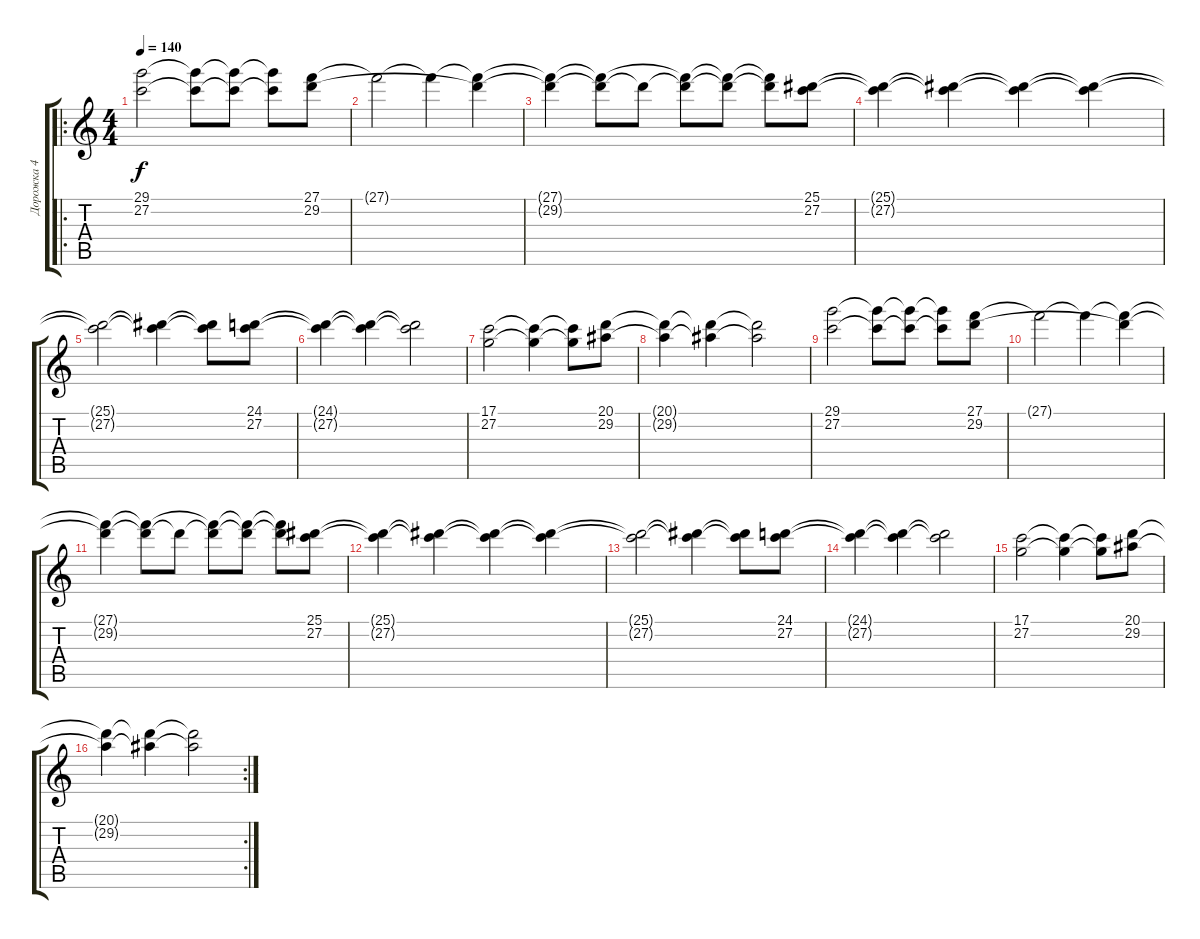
\track ("Дорожка 4" "Дорожка 4") {instrument rockorgan}
\staff {score tabs}
\tuning (D4 A3 F3 C3 G2 D2) {hide}
\ro
\ts (4 4)
\tempo 140
\clef g2
\ks c
(29.1 27.2).2{dy f volume 12 instrument rockorgan} (29.1{t} 27.2{t}).8 (29.1{t} 27.2{t}).8 (29.1{t} 27.2{t}).8 (27.1 29.2).8 |
27.1{t}.2 27.1{t}.4 (27.1{t} 29.2{t}).4 |
(27.1{t} 29.2{t}).4 (27.1{t} 29.2{t}).8 29.2{t}.8 (27.1{t} 29.2{t}).8 (27.1{t} 29.2{t}).8 (27.1{t} 29.2{t}).8 (25.1 27.2).8 |
(25.1{t} 27.2{t}).4 (25.1{t} 27.2{t}).4 (25.1{t} 27.2{t}).4 (25.1{t} 27.2{t}).4 |
(25.1{t} 27.2{t}).2 (25.1{t} 27.2{t}).4 (25.1{t} 27.2{t}).8 (24.1 27.2).8 |
(24.1{t} 27.2{t}).4 (24.1{t} 27.2{t}).4 (24.1{t} 27.2{t}).2 |
(17.1 27.2).2 (17.1{t} 27.2{t}).4 (17.1{t} 27.2{t}).8 (20.1 29.2).8 |
(20.1{t} 29.2{t}).4 (20.1{t} 29.2{t}).4 (20.1{t} 29.2{t}).2 |
(29.1 27.2).2 (29.1{t} 27.2{t}).8 (29.1{t} 27.2{t}).8 (29.1{t} 27.2{t}).8 (27.1 29.2).8 |
27.1{t}.2 27.1{t}.4 (27.1{t} 29.2{t}).4 |
(27.1{t} 29.2{t}).4 (27.1{t} 29.2{t}).8 29.2{t}.8 (27.1{t} 29.2{t}).8 (27.1{t} 29.2{t}).8 (27.1{t} 29.2{t}).8 (25.1 27.2).8 |
(25.1{t} 27.2{t}).4 (25.1{t} 27.2{t}).4 (25.1{t} 27.2{t}).4 (25.1{t} 27.2{t}).4 |
(25.1{t} 27.2{t}).2 (25.1{t} 27.2{t}).4 (25.1{t} 27.2{t}).8 (24.1 27.2).8 |
(24.1{t} 27.2{t}).4 (24.1{t} 27.2{t}).4 (24.1{t} 27.2{t}).2 |
(17.1 27.2).2 (17.1{t} 27.2{t}).4 (17.1{t} 27.2{t}).8 (20.1 29.2).8 |
\rc 2
(20.1{t} 29.2{t}).4 (20.1{t} 29.2{t}).4 (20.1{t} 29.2{t}).2
